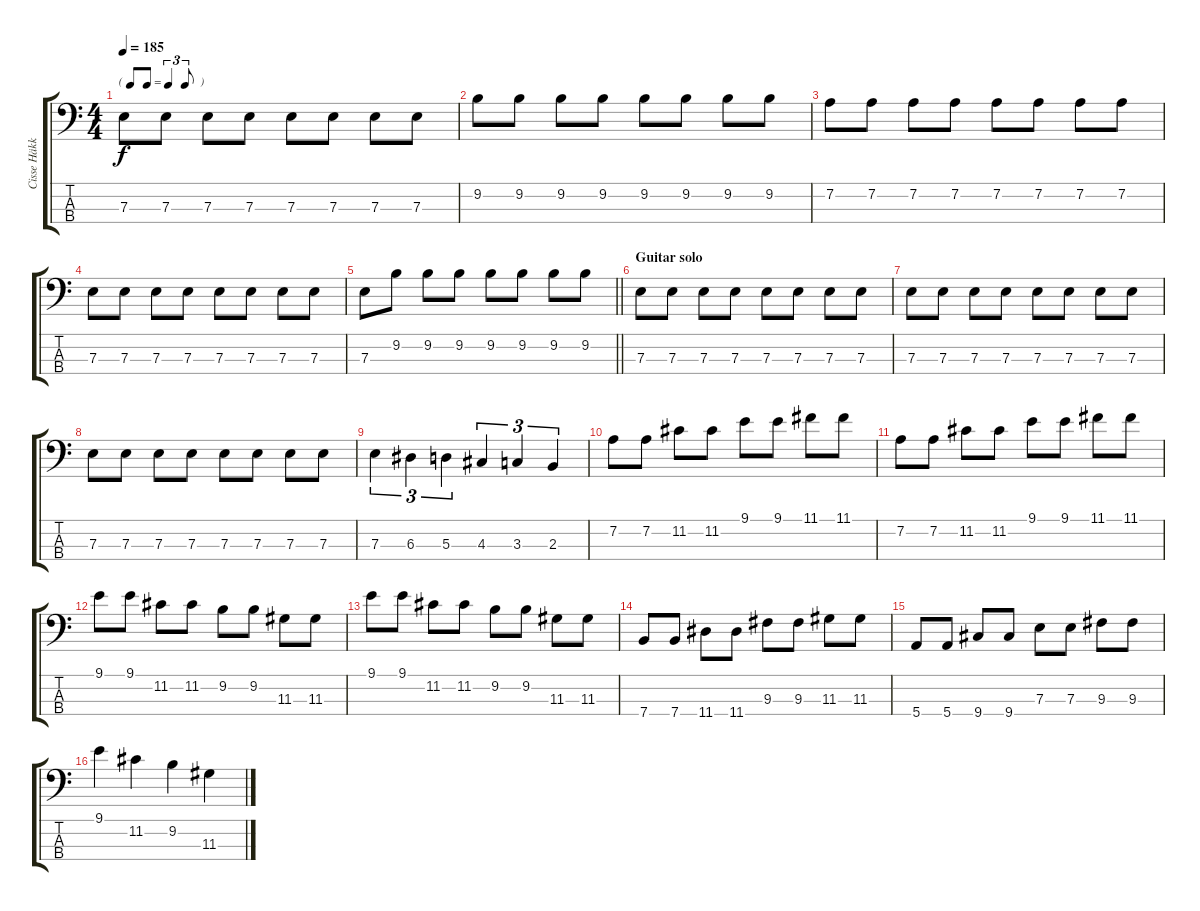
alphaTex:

\track ("Cisse Häkkinen" "Cisse Häkk") {instrument electricbasspick}
\staff {score tabs}
\tuning (G2 D2 A1 E1) {hide}
\ts (4 4)
\tf triplet8th
\tempo 185
\clef f4
\ks c
7.3.8{dy f} 7.3.8 7.3.8 7.3.8 7.3.8 7.3.8 7.3.8 7.3.8 |
9.2.8 9.2.8 9.2.8 9.2.8 9.2.8 9.2.8 9.2.8 9.2.8 |
7.2.8 7.2.8 7.2.8 7.2.8 7.2.8 7.2.8 7.2.8 7.2.8 |
7.3.8 7.3.8 7.3.8 7.3.8 7.3.8 7.3.8 7.3.8 7.3.8 |
\barLineRight lightlight
7.3.8 9.2.8 9.2.8 9.2.8 9.2.8 9.2.8 9.2.8 9.2.8 |
\section ("" "Guitar solo")
7.3.8 7.3.8 7.3.8 7.3.8 7.3.8 7.3.8 7.3.8 7.3.8 |
7.3.8 7.3.8 7.3.8 7.3.8 7.3.8 7.3.8 7.3.8 7.3.8 |
7.3.8 7.3.8 7.3.8 7.3.8 7.3.8 7.3.8 7.3.8 7.3.8 |
7.3.4{tu (3 2)} 6.3.4{tu (3 2)} 5.3.4{tu (3 2)} 4.3.4{tu (3 2)} 3.3.4{tu (3 2)} 2.3.4{tu (3 2)} |
7.2.8 7.2.8 11.2.8 11.2.8 9.1.8 9.1.8 11.1.8 11.1.8 |
7.2.8 7.2.8 11.2.8 11.2.8 9.1.8 9.1.8 11.1.8 11.1.8 |
9.1.8 9.1.8 11.2.8 11.2.8 9.2.8 9.2.8 11.3.8 11.3.8 |
9.1.8 9.1.8 11.2.8 11.2.8 9.2.8 9.2.8 11.3.8 11.3.8 |
7.4.8 7.4.8 11.4.8 11.4.8 9.3.8 9.3.8 11.3.8 11.3.8 |
5.4.8 5.4.8 9.4.8 9.4.8 7.3.8 7.3.8 9.3.8 9.3.8 |
9.1.4 11.2.4 9.2.4 11.3.4
